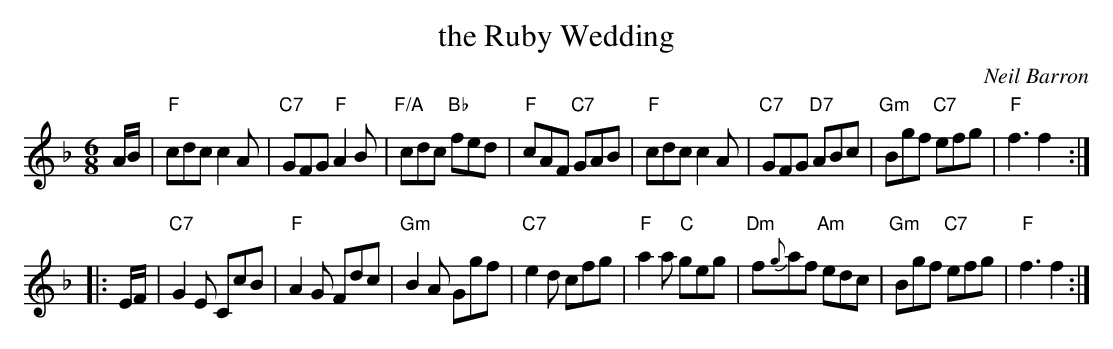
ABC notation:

X:1
T: the Ruby Wedding
C: Neil Barron
M: 6/8
L: 1/8
K: F
A/B/ \
| "F"cdc c2A | "C7"GFG "F"A2B | "F/A"cdc "Bb"fed | "F"cAF "C7"GAB \
| "F"cdc c2A | "C7"GFG "D7"ABc | "Gm"Bgf "C7"efg | "F"f3 f2 :|
|: E/F/ \
| "C7"G2E CcB | "F"A2G Fdc | "Gm"B2A Ggf | "C7"e2d cfg \
| "F"a2a "C"geg | "Dm"f{g}af "Am"edc | "Gm"Bgf "C7"efg | "F"f3 f2 :|
